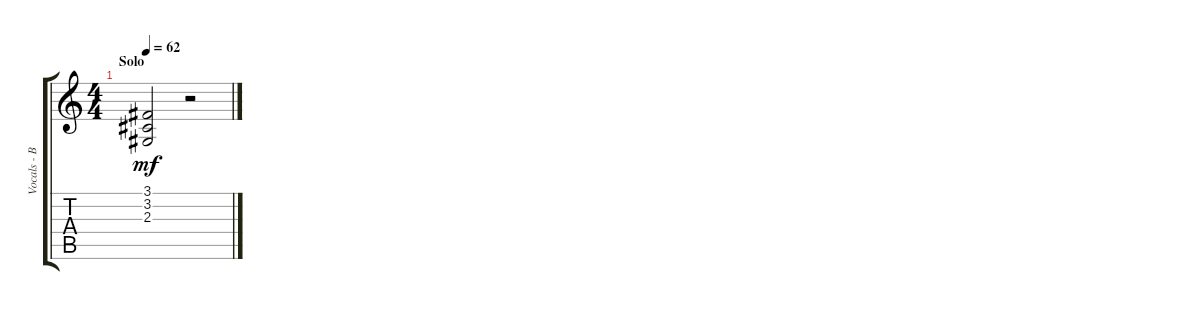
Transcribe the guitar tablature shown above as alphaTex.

\track ("Vocals - Backing Vocals" "Vocals - B") {instrument altosax}
\staff {score tabs}
\tuning (Eb4 Bb3 Gb3 Db3 Ab2 Eb2) {hide}
\ts (4 4)
\section ("" "Solo")
\tempo 62
\clef g2
\ks c
(3.1 3.2 2.3).2{dy mf} r.2
